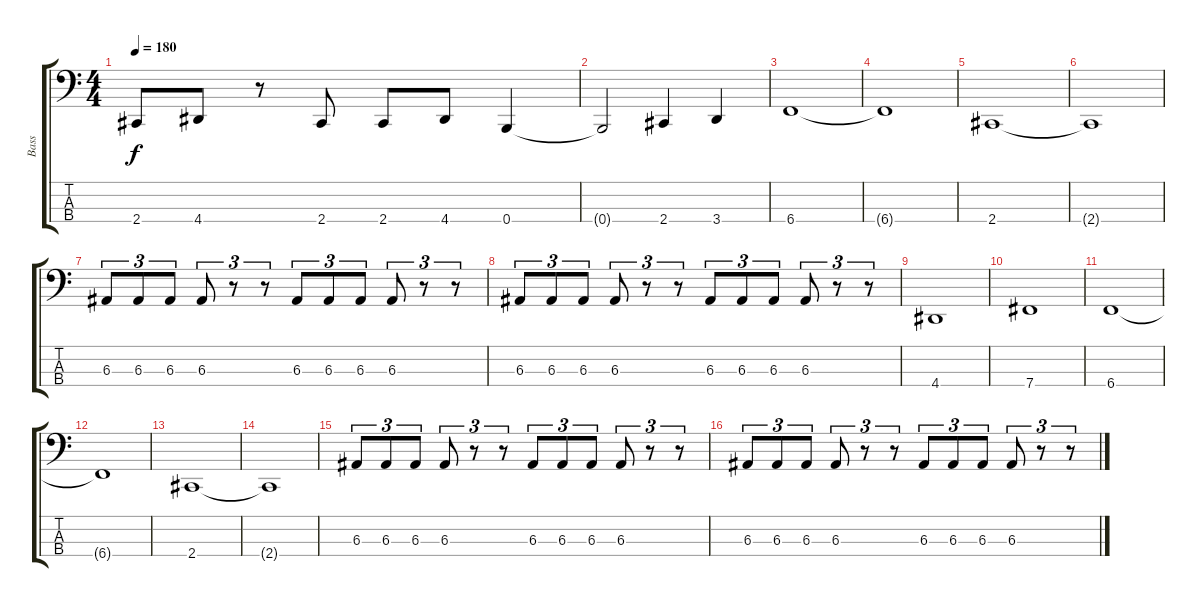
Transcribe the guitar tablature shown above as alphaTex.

\track ("Bass" "Bass") {instrument electricbasspick}
\staff {score tabs}
\tuning (D2 A1 E1 B0) {hide}
\ts (4 4)
\tempo 180
\clef f4
\ks c
2.4.8{dy f} 4.4.8 r.8 2.4.8 2.4.8 4.4.8 0.4.4 |
0.4{t}.2 2.4.4 3.4.4 |
6.4.1 |
6.4{t}.1 |
2.4.1 |
2.4{t}.1 |
6.3.8{tu (3 2)} 6.3.8{tu (3 2)} 6.3.8{tu (3 2)} 6.3.8{tu (3 2)} r.8{tu (3 2)} r.8{tu (3 2)} 6.3.8{tu (3 2)} 6.3.8{tu (3 2)} 6.3.8{tu (3 2)} 6.3.8{tu (3 2)} r.8{tu (3 2)} r.8{tu (3 2)} |
6.3.8{tu (3 2)} 6.3.8{tu (3 2)} 6.3.8{tu (3 2)} 6.3.8{tu (3 2)} r.8{tu (3 2)} r.8{tu (3 2)} 6.3.8{tu (3 2)} 6.3.8{tu (3 2)} 6.3.8{tu (3 2)} 6.3.8{tu (3 2)} r.8{tu (3 2)} r.8{tu (3 2)} |
4.4.1 |
7.4.1 |
6.4.1 |
6.4{t}.1 |
2.4.1 |
2.4{t}.1 |
6.3.8{tu (3 2)} 6.3.8{tu (3 2)} 6.3.8{tu (3 2)} 6.3.8{tu (3 2)} r.8{tu (3 2)} r.8{tu (3 2)} 6.3.8{tu (3 2)} 6.3.8{tu (3 2)} 6.3.8{tu (3 2)} 6.3.8{tu (3 2)} r.8{tu (3 2)} r.8{tu (3 2)} |
6.3.8{tu (3 2)} 6.3.8{tu (3 2)} 6.3.8{tu (3 2)} 6.3.8{tu (3 2)} r.8{tu (3 2)} r.8{tu (3 2)} 6.3.8{tu (3 2)} 6.3.8{tu (3 2)} 6.3.8{tu (3 2)} 6.3.8{tu (3 2)} r.8{tu (3 2)} r.8{tu (3 2)}
